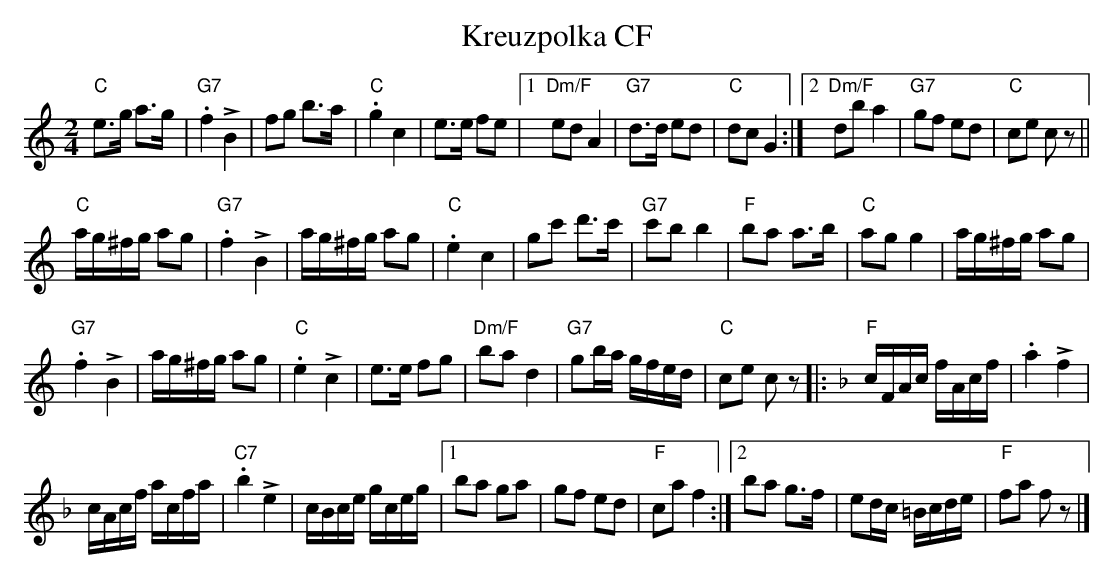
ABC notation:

X:1
T: Kreuzpolka CF
M:2/4
L:1/8
K:C
"C"e>g a>g | "G7".f2+>+B2 | fg b>a | "C".g2c2 | e>e fe |1 "Dm/F"ed A2 | "G7"d>d ed | "C"dc G2 :|2 "Dm/F"db a2 | "G7"gf ed | "C"ce cz ||
"C"a/g/^f/g/ ag | "G7".f2+>+B2 |  a/g/^f/g/ ag | "C".e2c2 | gc' d'>c' | "G7"c'b b2 | "F"ba a>b | "C"ag g2 | a/g/^f/g/ ag |
"G7".f2+>+B2 | a/g/^f/g/ ag | "C".e2+>+c2 | e>e fg | "Dm/F"ba d2 | "G7"gb/a/ g/f/e/d/ | "C"ce cz |: [K:F] [L:1/16] "F"cFAc fAcf | .a4 +>+f4 |
cAcf acfa | "C7".b4 +>+e4 | cBce gceg |1 [L:1/8] ba ga | gf ed | "F"ca f2 :|2 ba g>f | ed/c/ =B/c/d/e/ | "F"fa fz |]
